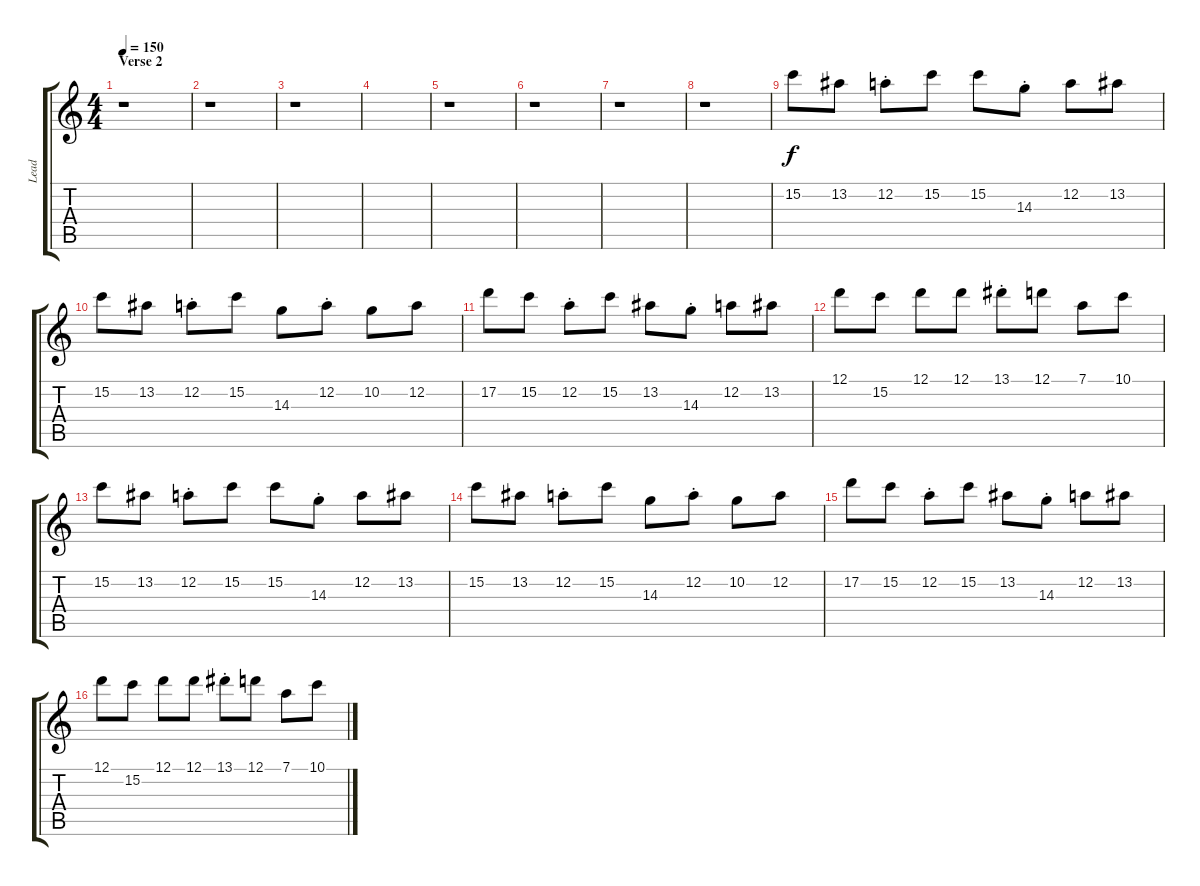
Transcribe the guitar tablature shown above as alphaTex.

\track ("Lead" "Lead") {instrument overdrivenguitar}
\staff {score tabs}
\tuning (D4 A3 F3 C3 G2 D2) {hide}
\ts (4 4)
\section ("" "Verse 2")
\tempo 150
\clef g2
\ks c
r.1{dy f} |
r.1 |
r.1 |
|
r.1 |
r.1 |
r.1 |
r.1 |
15.2.8 13.2.8 12.2{st}.8 15.2.8 15.2.8 14.3{st}.8 12.2.8 13.2.8 |
15.2.8 13.2.8 12.2{st}.8 15.2.8 14.3.8 12.2{st}.8 10.2.8 12.2.8 |
17.2.8 15.2.8 12.2{st}.8 15.2.8 13.2.8 14.3{st}.8 12.2.8 13.2.8 |
12.1.8 15.2.8 12.1.8 12.1.8 13.1{st}.8 12.1.8 7.1.8 10.1.8 |
15.2.8 13.2.8 12.2{st}.8 15.2.8 15.2.8 14.3{st}.8 12.2.8 13.2.8 |
15.2.8 13.2.8 12.2{st}.8 15.2.8 14.3.8 12.2{st}.8 10.2.8 12.2.8 |
17.2.8 15.2.8 12.2{st}.8 15.2.8 13.2.8 14.3{st}.8 12.2.8 13.2.8 |
12.1.8 15.2.8 12.1.8 12.1.8 13.1{st}.8 12.1.8 7.1.8 10.1.8
